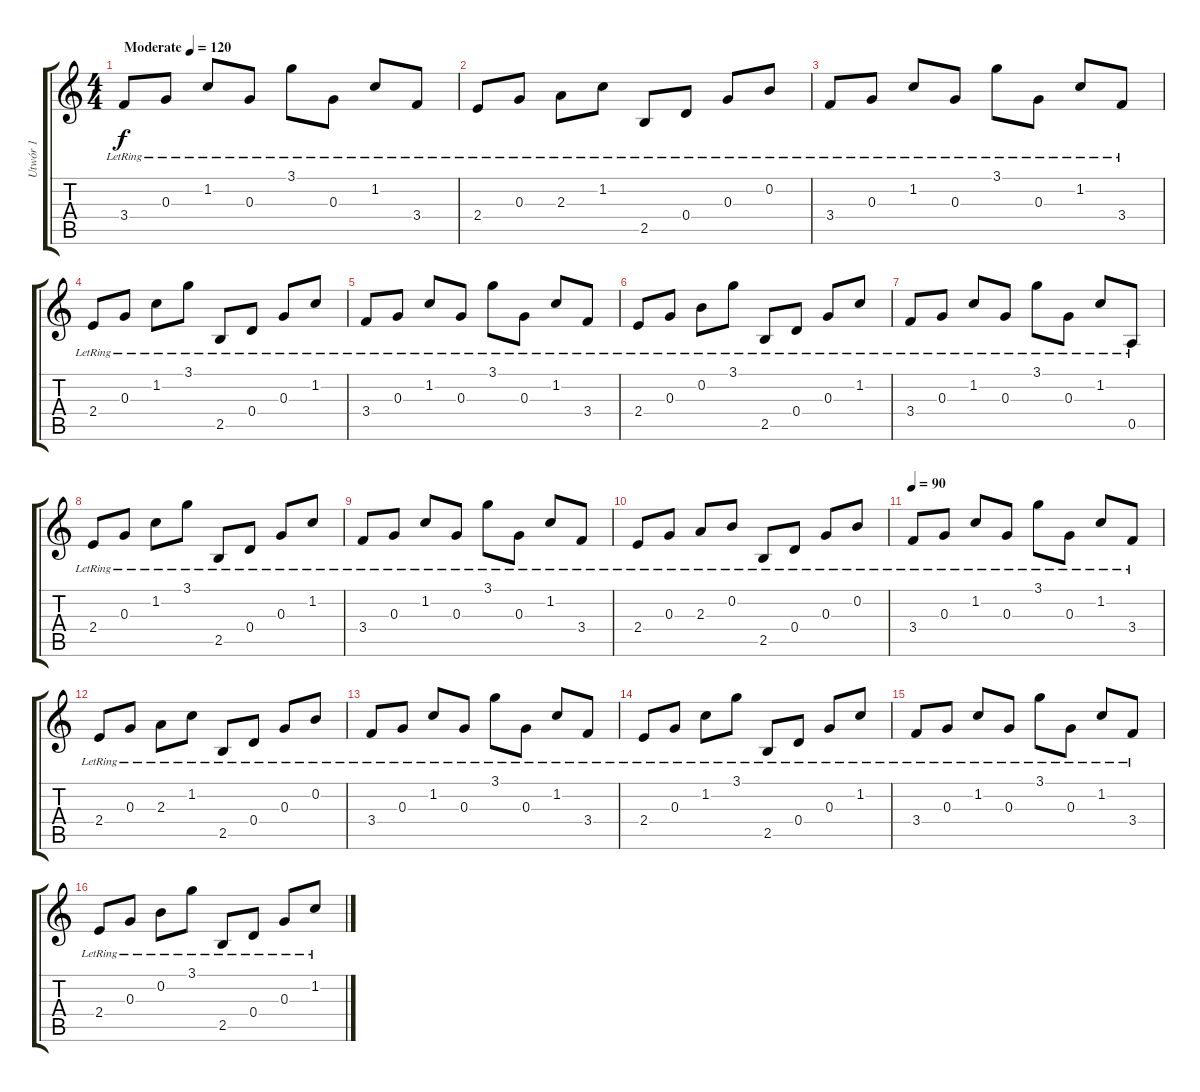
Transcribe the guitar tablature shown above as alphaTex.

\track ("Utwór 1" "Utwór 1") {instrument electricguitarjazz}
\staff {score tabs}
\tuning (E4 B3 G3 D3 A2 E2) {hide}
\ts (4 4)
\tempo (120 "Moderate")
\tempo 90
\tempo (120 "Moderate")
\clef g2
\ks c
3.4{lr}.8{dy f instrument electricguitarjazz} 0.3{lr}.8 1.2{lr}.8 0.3{lr}.8 3.1{lr}.8 0.3{lr}.8 1.2{lr}.8 3.4{lr}.8 |
2.4{lr}.8 0.3{lr}.8 2.3{lr}.8 1.2{lr}.8 2.5{lr}.8 0.4{lr}.8 0.3{lr}.8 0.2{lr}.8 |
3.4{lr}.8 0.3{lr}.8 1.2{lr}.8 0.3{lr}.8 3.1{lr}.8 0.3{lr}.8 1.2{lr}.8 3.4{lr}.8 |
2.4{lr}.8 0.3{lr}.8 1.2{lr}.8 3.1{lr}.8 2.5{lr}.8 0.4{lr}.8 0.3{lr}.8 1.2{lr}.8 |
3.4{lr}.8 0.3{lr}.8 1.2{lr}.8 0.3{lr}.8 3.1{lr}.8 0.3{lr}.8 1.2{lr}.8 3.4{lr}.8 |
2.4{lr}.8 0.3{lr}.8 0.2{lr}.8 3.1{lr}.8 2.5{lr}.8 0.4{lr}.8 0.3{lr}.8 1.2{lr}.8 |
3.4{lr}.8 0.3{lr}.8 1.2{lr}.8 0.3{lr}.8 3.1{lr}.8 0.3{lr}.8 1.2{lr}.8 0.5{lr}.8 |
2.4{lr}.8 0.3{lr}.8 1.2{lr}.8 3.1{lr}.8 2.5{lr}.8 0.4{lr}.8 0.3{lr}.8 1.2{lr}.8 |
3.4{lr}.8 0.3{lr}.8 1.2{lr}.8 0.3{lr}.8 3.1{lr}.8 0.3{lr}.8 1.2{lr}.8 3.4{lr}.8 |
2.4{lr}.8 0.3{lr}.8 2.3{lr}.8 0.2{lr}.8 2.5{lr}.8 0.4{lr}.8 0.3{lr}.8 0.2{lr}.8 |
\tempo 90
3.4{lr}.8 0.3{lr}.8 1.2{lr}.8 0.3{lr}.8 3.1{lr}.8 0.3{lr}.8 1.2{lr}.8 3.4{lr}.8 |
2.4{lr}.8 0.3{lr}.8 2.3{lr}.8 1.2{lr}.8 2.5{lr}.8 0.4{lr}.8 0.3{lr}.8 0.2{lr}.8 |
3.4{lr}.8 0.3{lr}.8 1.2{lr}.8 0.3{lr}.8 3.1{lr}.8 0.3{lr}.8 1.2{lr}.8 3.4{lr}.8 |
2.4{lr}.8 0.3{lr}.8 1.2{lr}.8 3.1{lr}.8 2.5{lr}.8 0.4{lr}.8 0.3{lr}.8 1.2{lr}.8 |
3.4{lr}.8 0.3{lr}.8 1.2{lr}.8 0.3{lr}.8 3.1{lr}.8 0.3{lr}.8 1.2{lr}.8 3.4{lr}.8 |
2.4{lr}.8 0.3{lr}.8 0.2{lr}.8 3.1{lr}.8 2.5{lr}.8 0.4{lr}.8 0.3{lr}.8 1.2{lr}.8
